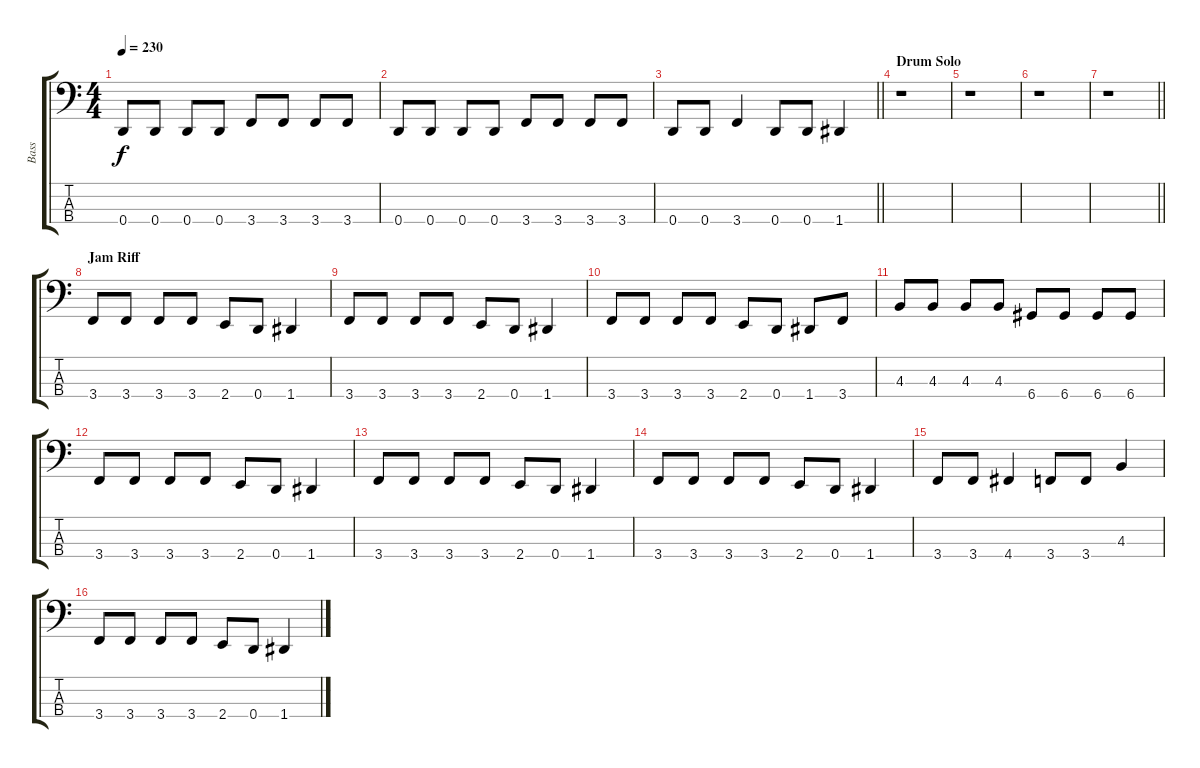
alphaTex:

\track ("Bass" "Bass") {instrument electricbassfinger}
\staff {score tabs}
\tuning (F2 C2 G1 D1) {hide}
\ts (4 4)
\tempo 230
\clef f4
\ks c
0.4.8{dy f} 0.4.8 0.4.8 0.4.8 3.4.8 3.4.8 3.4.8 3.4.8 |
0.4.8 0.4.8 0.4.8 0.4.8 3.4.8 3.4.8 3.4.8 3.4.8 |
\barLineRight lightlight
0.4.8 0.4.8 3.4.4 0.4.8 0.4.8 1.4.4 |
\section ("" "Drum Solo")
r.1 |
r.1 |
r.1 |
\barLineRight lightlight
r.1 |
\section ("" "Jam Riff")
3.4.8 3.4.8 3.4.8 3.4.8 2.4.8 0.4.8 1.4.4 |
3.4.8 3.4.8 3.4.8 3.4.8 2.4.8 0.4.8 1.4.4 |
3.4.8 3.4.8 3.4.8 3.4.8 2.4.8 0.4.8 1.4.8 3.4.8 |
4.3.8 4.3.8 4.3.8 4.3.8 6.4.8 6.4.8 6.4.8 6.4.8 |
3.4.8 3.4.8 3.4.8 3.4.8 2.4.8 0.4.8 1.4.4 |
3.4.8 3.4.8 3.4.8 3.4.8 2.4.8 0.4.8 1.4.4 |
3.4.8 3.4.8 3.4.8 3.4.8 2.4.8 0.4.8 1.4.4 |
3.4.8 3.4.8 4.4.4 3.4.8 3.4.8 4.3.4 |
3.4.8 3.4.8 3.4.8 3.4.8 2.4.8 0.4.8 1.4.4
